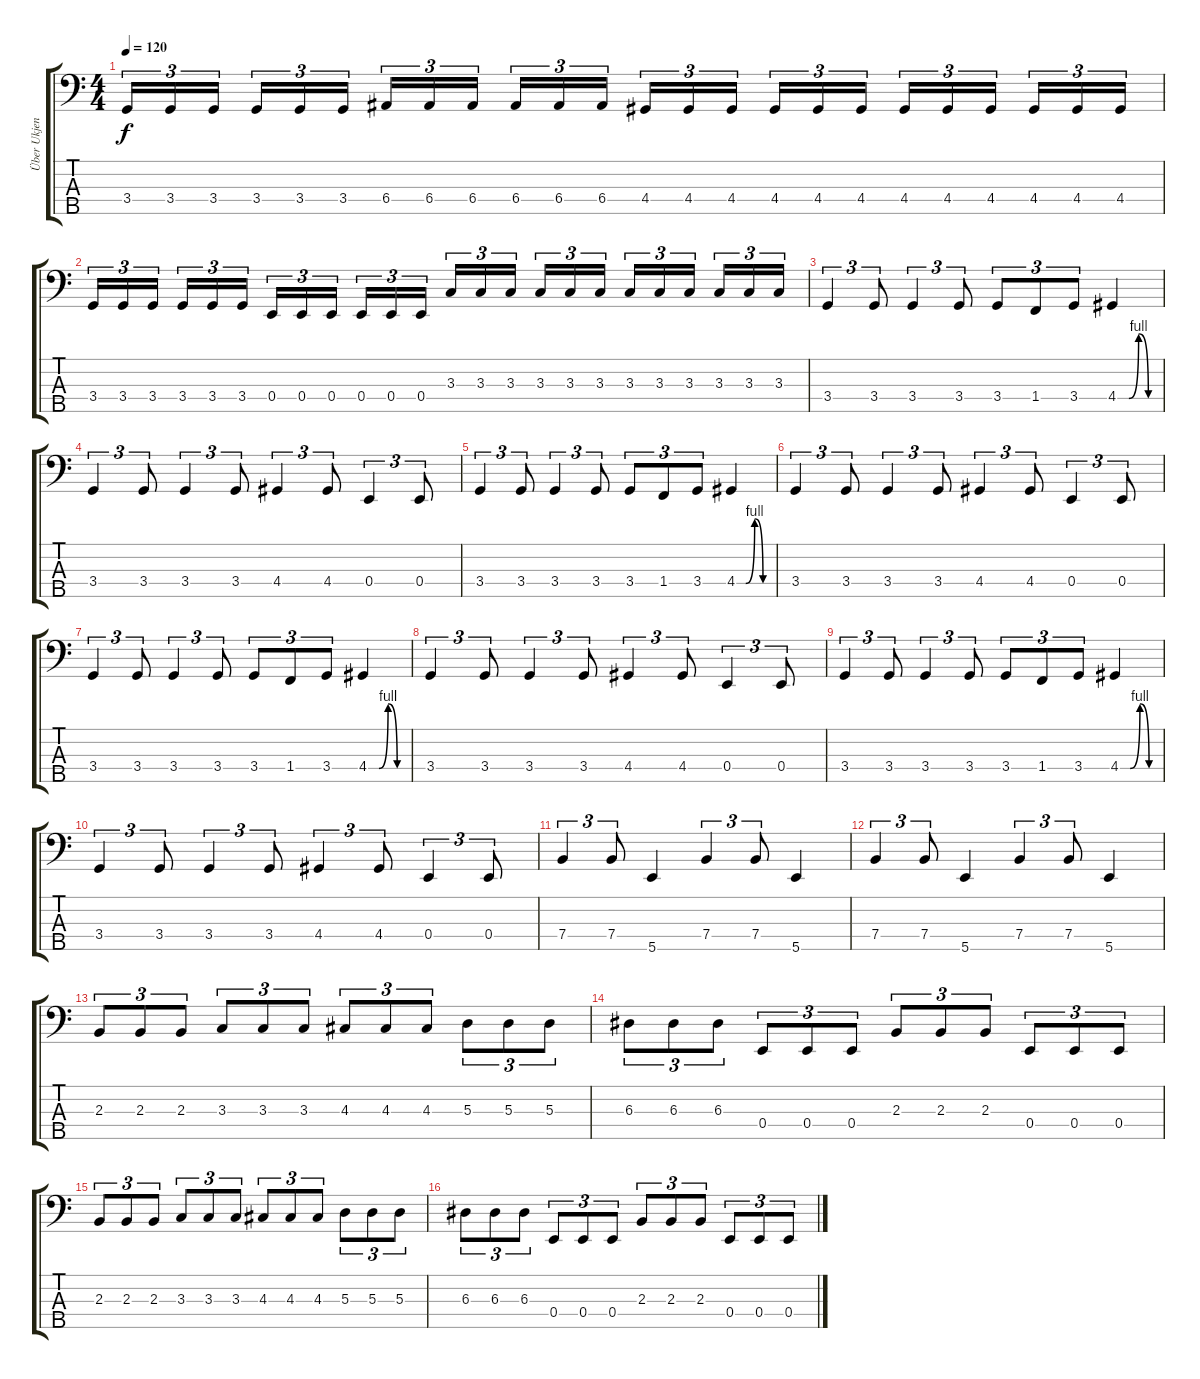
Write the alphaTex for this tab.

\track ("Über Ukjent Bass" "Über Ukjen") {instrument electricbassfinger}
\staff {score tabs}
\tuning (G2 D2 A1 E1 B0) {hide}
\ts (4 4)
\tempo 120
\clef f4
\ks c
3.4.16{tu (3 2) dy f} 3.4.16{tu (3 2)} 3.4.16{tu (3 2)} 3.4.16{tu (3 2)} 3.4.16{tu (3 2)} 3.4.16{tu (3 2)} 6.4.16{tu (3 2)} 6.4.16{tu (3 2)} 6.4.16{tu (3 2)} 6.4.16{tu (3 2)} 6.4.16{tu (3 2)} 6.4.16{tu (3 2)} 4.4.16{tu (3 2)} 4.4.16{tu (3 2)} 4.4.16{tu (3 2)} 4.4.16{tu (3 2)} 4.4.16{tu (3 2)} 4.4.16{tu (3 2)} 4.4.16{tu (3 2)} 4.4.16{tu (3 2)} 4.4.16{tu (3 2)} 4.4.16{tu (3 2)} 4.4.16{tu (3 2)} 4.4.16{tu (3 2)} |
3.4.16{tu (3 2)} 3.4.16{tu (3 2)} 3.4.16{tu (3 2)} 3.4.16{tu (3 2)} 3.4.16{tu (3 2)} 3.4.16{tu (3 2)} 0.4.16{tu (3 2)} 0.4.16{tu (3 2)} 0.4.16{tu (3 2)} 0.4.16{tu (3 2)} 0.4.16{tu (3 2)} 0.4.16{tu (3 2)} 3.3.16{tu (3 2)} 3.3.16{tu (3 2)} 3.3.16{tu (3 2)} 3.3.16{tu (3 2)} 3.3.16{tu (3 2)} 3.3.16{tu (3 2)} 3.3.16{tu (3 2)} 3.3.16{tu (3 2)} 3.3.16{tu (3 2)} 3.3.16{tu (3 2)} 3.3.16{tu (3 2)} 3.3.16{tu (3 2)} |
3.4.4{tu (3 2)} 3.4.8{tu (3 2)} 3.4.4{tu (3 2)} 3.4.8{tu (3 2)} 3.4.8{tu (3 2)} 1.4.8{tu (3 2)} 3.4.8{tu (3 2)} 4.4{be (custom 0 0 16 0 30 4 44 0 60 0)}.4 |
3.4.4{tu (3 2)} 3.4.8{tu (3 2)} 3.4.4{tu (3 2)} 3.4.8{tu (3 2)} 4.4.4{tu (3 2)} 4.4.8{tu (3 2)} 0.4.4{tu (3 2)} 0.4.8{tu (3 2)} |
3.4.4{tu (3 2)} 3.4.8{tu (3 2)} 3.4.4{tu (3 2)} 3.4.8{tu (3 2)} 3.4.8{tu (3 2)} 1.4.8{tu (3 2)} 3.4.8{tu (3 2)} 4.4{be (custom 0 0 15 0 30 4 44 0 60 0)}.4 |
3.4.4{tu (3 2)} 3.4.8{tu (3 2)} 3.4.4{tu (3 2)} 3.4.8{tu (3 2)} 4.4.4{tu (3 2)} 4.4.8{tu (3 2)} 0.4.4{tu (3 2)} 0.4.8{tu (3 2)} |
3.4.4{tu (3 2)} 3.4.8{tu (3 2)} 3.4.4{tu (3 2)} 3.4.8{tu (3 2)} 3.4.8{tu (3 2)} 1.4.8{tu (3 2)} 3.4.8{tu (3 2)} 4.4{be (custom 0 0 16 0 30 4 44 0 60 0)}.4 |
3.4.4{tu (3 2)} 3.4.8{tu (3 2)} 3.4.4{tu (3 2)} 3.4.8{tu (3 2)} 4.4.4{tu (3 2)} 4.4.8{tu (3 2)} 0.4.4{tu (3 2)} 0.4.8{tu (3 2)} |
3.4.4{tu (3 2)} 3.4.8{tu (3 2)} 3.4.4{tu (3 2)} 3.4.8{tu (3 2)} 3.4.8{tu (3 2)} 1.4.8{tu (3 2)} 3.4.8{tu (3 2)} 4.4{be (custom 0 0 15 0 30 4 44 0 60 0)}.4 |
3.4.4{tu (3 2)} 3.4.8{tu (3 2)} 3.4.4{tu (3 2)} 3.4.8{tu (3 2)} 4.4.4{tu (3 2)} 4.4.8{tu (3 2)} 0.4.4{tu (3 2)} 0.4.8{tu (3 2)} |
7.4.4{tu (3 2)} 7.4.8{tu (3 2)} 5.5.4 7.4.4{tu (3 2)} 7.4.8{tu (3 2)} 5.5.4 |
7.4.4{tu (3 2)} 7.4.8{tu (3 2)} 5.5.4 7.4.4{tu (3 2)} 7.4.8{tu (3 2)} 5.5.4 |
2.3.8{tu (3 2)} 2.3.8{tu (3 2)} 2.3.8{tu (3 2)} 3.3.8{tu (3 2)} 3.3.8{tu (3 2)} 3.3.8{tu (3 2)} 4.3.8{tu (3 2)} 4.3.8{tu (3 2)} 4.3.8{tu (3 2)} 5.3.8{tu (3 2)} 5.3.8{tu (3 2)} 5.3.8{tu (3 2)} |
6.3.8{tu (3 2)} 6.3.8{tu (3 2)} 6.3.8{tu (3 2)} 0.4.8{tu (3 2)} 0.4.8{tu (3 2)} 0.4.8{tu (3 2)} 2.3.8{tu (3 2)} 2.3.8{tu (3 2)} 2.3.8{tu (3 2)} 0.4.8{tu (3 2)} 0.4.8{tu (3 2)} 0.4.8{tu (3 2)} |
2.3.8{tu (3 2)} 2.3.8{tu (3 2)} 2.3.8{tu (3 2)} 3.3.8{tu (3 2)} 3.3.8{tu (3 2)} 3.3.8{tu (3 2)} 4.3.8{tu (3 2)} 4.3.8{tu (3 2)} 4.3.8{tu (3 2)} 5.3.8{tu (3 2)} 5.3.8{tu (3 2)} 5.3.8{tu (3 2)} |
6.3.8{tu (3 2)} 6.3.8{tu (3 2)} 6.3.8{tu (3 2)} 0.4.8{tu (3 2)} 0.4.8{tu (3 2)} 0.4.8{tu (3 2)} 2.3.8{tu (3 2)} 2.3.8{tu (3 2)} 2.3.8{tu (3 2)} 0.4.8{tu (3 2)} 0.4.8{tu (3 2)} 0.4.8{tu (3 2)}
